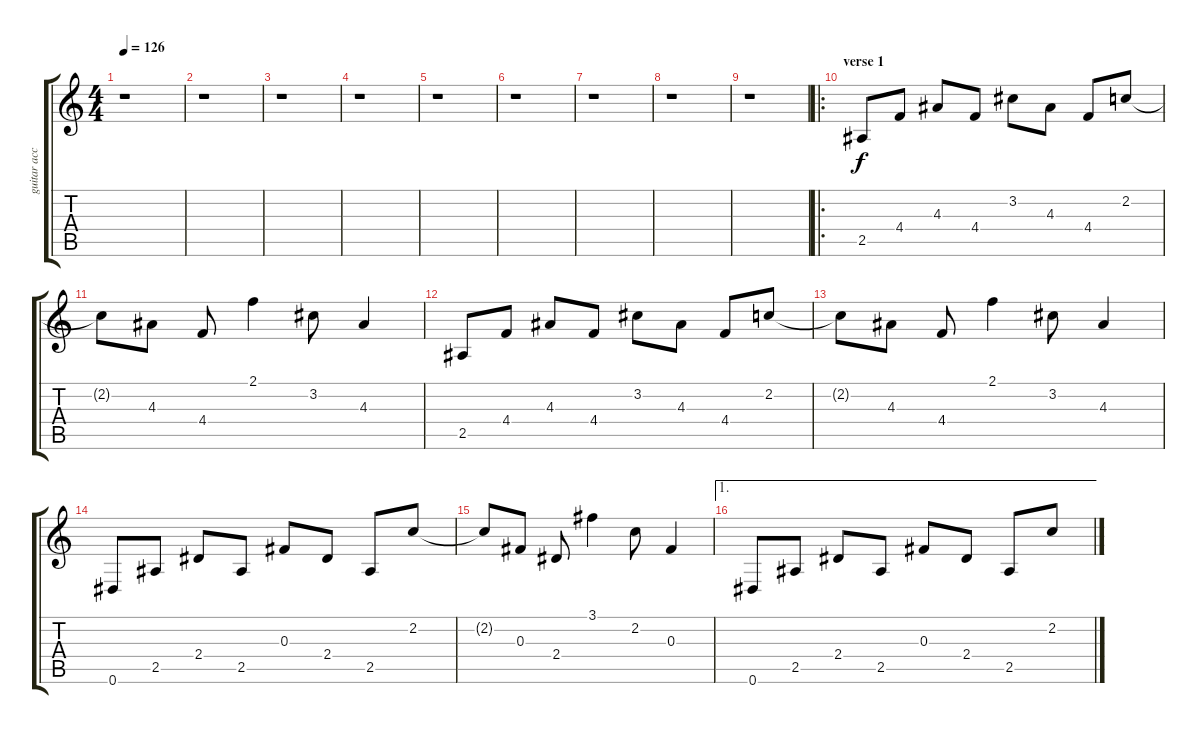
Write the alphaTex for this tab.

\track ("guitar acc" "guitar acc") {instrument acousticguitarnylon}
\staff {score tabs}
\tuning (Eb4 Bb3 Gb3 Db3 Ab2 Eb2) {hide}
\ts (4 4)
\tempo 126
\clef g2
\ks c
r.1{dy f} |
r.1 |
r.1 |
r.1 |
r.1 |
r.1 |
r.1 |
r.1 |
r.1 |
\ro
\section ("" "verse 1")
2.5.8 4.4.8 4.3.8 4.4.8 3.2.8 4.3.8 4.4.8 2.2.8 |
2.2{t}.8 4.3.8 4.4.8 2.1.4 3.2.8 4.3.4 |
2.5.8 4.4.8 4.3.8 4.4.8 3.2.8 4.3.8 4.4.8 2.2.8 |
2.2{t}.8 4.3.8 4.4.8 2.1.4 3.2.8 4.3.4 |
0.6.8 2.5.8 2.4.8 2.5.8 0.3.8 2.4.8 2.5.8 2.2.8 |
2.2{t}.8 0.3.8 2.4.8 3.1.4 2.2.8 0.3.4 |
\ae 1
0.6.8 2.5.8 2.4.8 2.5.8 0.3.8 2.4.8 2.5.8 2.2.8
